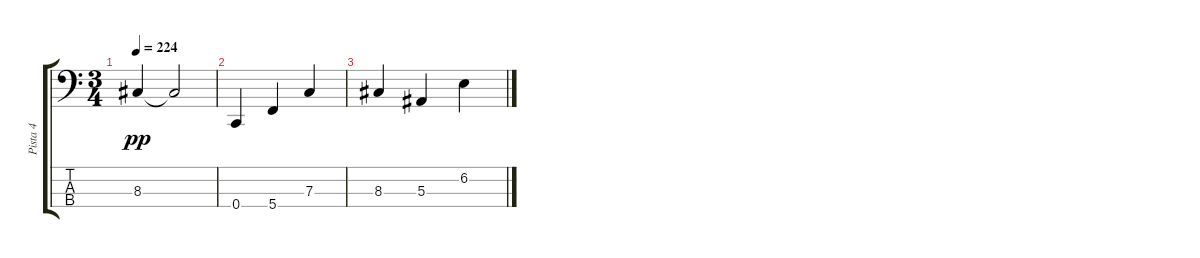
\track ("Pista 4" "Pista 4") {instrument electricbassfinger}
\staff {score tabs}
\tuning (Eb2 Bb1 F1 C1) {hide}
\ts (3 4)
\tempo 224
\clef f4
\ks c
8.3.4{dy pp} 8.3{t}.2 |
0.4.4 5.4.4 7.3.4 |
8.3.4 5.3.4 6.2.4
